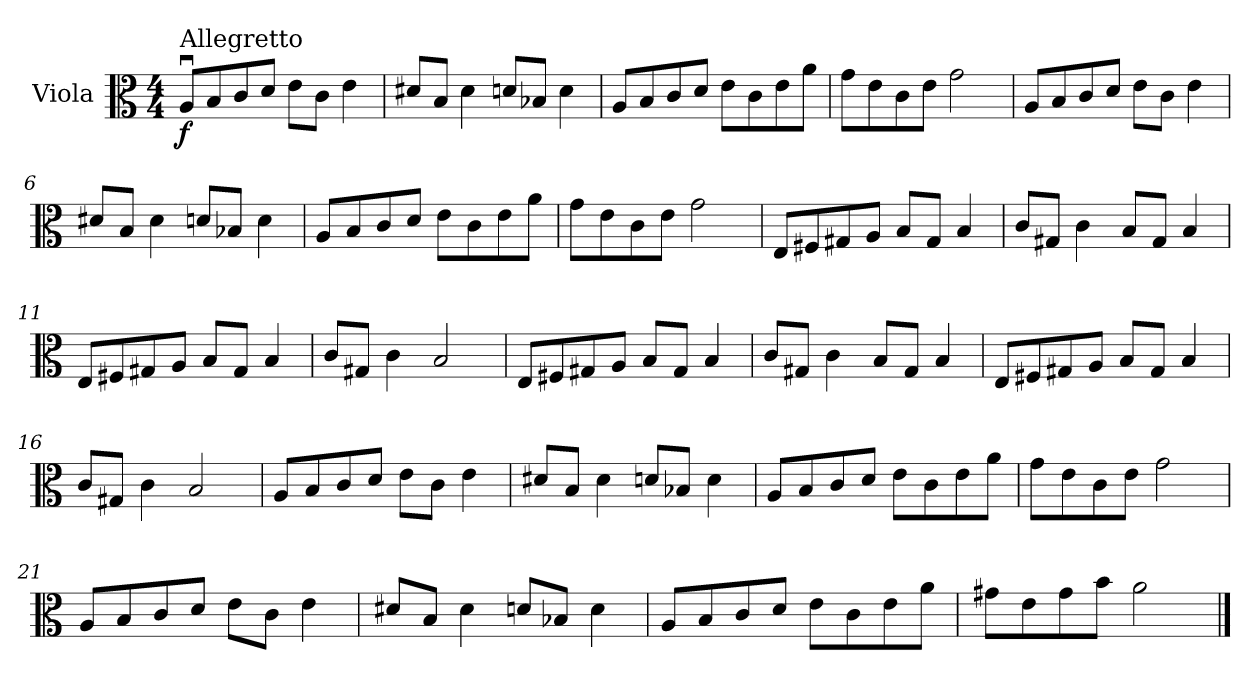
**kern	**dynam
*part1	*part1
*staff1	*staff1
*I"Viola	*
*I'Vla.	*
*clefC3	*
*k[]	*
*C:	*
*M4/4	*
*MM120	*
=1	=1
!LO:TX:a:t=Allegretto	!
!	!LO:DY:b
8Au/L	f
8B/	.
8c/	.
8d/J	.
8e\L	.
8c\J	.
4e\	.
=2	=2
8d#X/L	.
8B/J	.
4d#\	.
8dn/L	.
8B-X/J	.
4d\	.
=3	=3
8A/L	.
8B/	.
8c/	.
8d/J	.
8e\L	.
8c\	.
8e\	.
8a\J	.
=4	=4
8g\L	.
8e\	.
8c\	.
8e\J	.
2g\	.
=5	=5
8A/L	.
8B/	.
8c/	.
8d/J	.
8e\L	.
8c\J	.
4e\	.
!!LO:LB:g=z
=6	=6
8d#X/L	.
8B/J	.
4d#\	.
8dn/L	.
8B-X/J	.
4d\	.
=7	=7
8A/L	.
8B/	.
8c/	.
8d/J	.
8e\L	.
8c\	.
8e\	.
8a\J	.
=8	=8
8g\L	.
8e\	.
8c\	.
8e\J	.
2g\	.
=9	=9
8E/L	.
8F#X/	.
8G#X/	.
8A/J	.
8B/L	.
8G#/J	.
4B/	.
=10	=10
8c/L	.
8G#X/J	.
4c\	.
8B/L	.
8G#/J	.
4B/	.
!!LO:LB:g=z
=11	=11
8E/L	.
8F#X/	.
8G#X/	.
8A/J	.
8B/L	.
8G#/J	.
4B/	.
=12	=12
8c/L	.
8G#X/J	.
4c\	.
2B/	.
=13	=13
8E/L	.
8F#X/	.
8G#X/	.
8A/J	.
8B/L	.
8G#/J	.
4B/	.
=14	=14
8c/L	.
8G#X/J	.
4c\	.
8B/L	.
8G#/J	.
4B/	.
=15	=15
8E/L	.
8F#X/	.
8G#X/	.
8A/J	.
8B/L	.
8G#/J	.
4B/	.
!!LO:LB:g=z
=16	=16
8c/L	.
8G#X/J	.
4c\	.
2B/	.
=17	=17
8A/L	.
8B/	.
8c/	.
8d/J	.
8e\L	.
8c\J	.
4e\	.
=18	=18
8d#X/L	.
8B/J	.
4d#\	.
8dn/L	.
8B-X/J	.
4d\	.
=19	=19
8A/L	.
8B/	.
8c/	.
8d/J	.
8e\L	.
8c\	.
8e\	.
8a\J	.
=20	=20
8g\L	.
8e\	.
8c\	.
8e\J	.
2g\	.
=21	=21
8A/L	.
8B/	.
8c/	.
8d/J	.
8e\L	.
8c\J	.
4e\	.
!!LO:LB:g=z
=22	=22
8d#X/L	.
8B/J	.
4d#\	.
8dn/L	.
8B-X/J	.
4d\	.
=23	=23
8A/L	.
8B/	.
8c/	.
8d/J	.
8e\L	.
8c\	.
8e\	.
8a\J	.
=24	=24
8g#X\L	.
8e\	.
8g#\	.
8b\J	.
2a\	.
==	==
*-	*-
